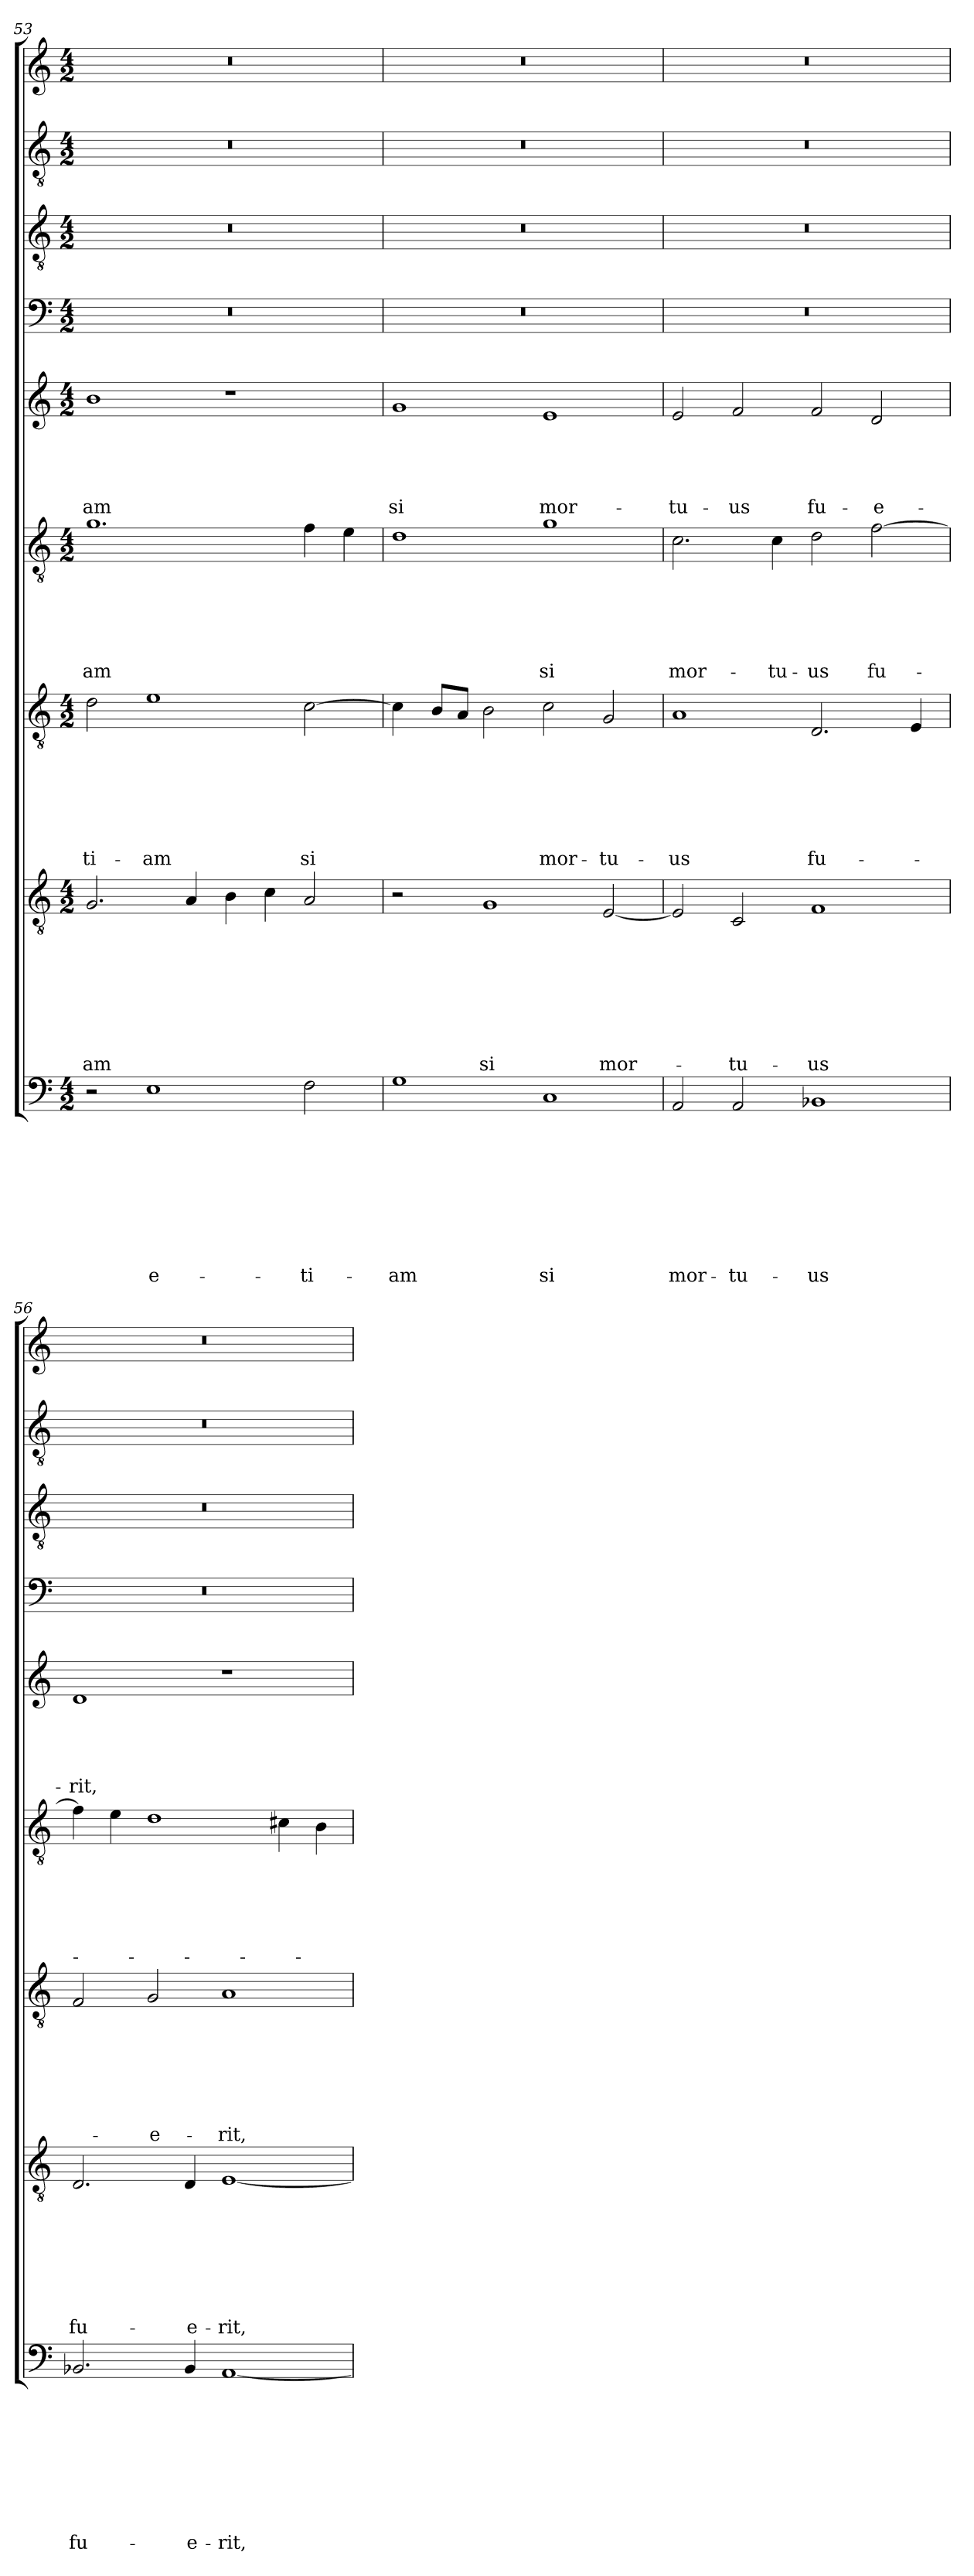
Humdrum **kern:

**kern	**text	**text	**text	**text	**text	**text	**text	**text	**text	**kern	**text	**text	**text	**text	**text	**text	**text	**text	**kern	**text	**text	**text	**text	**text	**text	**text	**kern	**text	**text	**text	**text	**text	**text	**kern	**text	**text	**text	**text	**text	**kern	**kern	**kern	**kern
*part9	*part9	*part9	*part9	*part9	*part9	*part9	*part9	*part9	*part9	*part8	*part8	*part8	*part8	*part8	*part8	*part8	*part8	*part8	*part7	*part7	*part7	*part7	*part7	*part7	*part7	*part7	*part6	*part6	*part6	*part6	*part6	*part6	*part6	*part5	*part5	*part5	*part5	*part5	*part5	*part4	*part3	*part2	*part1
*staff9	*staff9	*staff9	*staff9	*staff9	*staff9	*staff9	*staff9	*staff9	*staff9	*staff8	*staff8	*staff8	*staff8	*staff8	*staff8	*staff8	*staff8	*staff8	*staff7	*staff7	*staff7	*staff7	*staff7	*staff7	*staff7	*staff7	*staff6	*staff6	*staff6	*staff6	*staff6	*staff6	*staff6	*staff5	*staff5	*staff5	*staff5	*staff5	*staff5	*staff4	*staff3	*staff2	*staff1
*clefF4	*	*	*	*	*	*	*	*	*	*clefGv2	*	*	*	*	*	*	*	*	*clefGv2	*	*	*	*	*	*	*	*clefGv2	*	*	*	*	*	*	*clefG2	*	*	*	*	*	*clefF4	*clefGv2	*clefGv2	*clefG2
*k[]	*	*	*	*	*	*	*	*	*	*k[]	*	*	*	*	*	*	*	*	*k[]	*	*	*	*	*	*	*	*k[]	*	*	*	*	*	*	*k[]	*	*	*	*	*	*k[]	*k[]	*k[]	*k[]
*a:	*	*	*	*	*	*	*	*	*	*a:	*	*	*	*	*	*	*	*	*a:	*	*	*	*	*	*	*	*a:	*	*	*	*	*	*	*a:	*	*	*	*	*	*a:	*a:	*a:	*a:
*M4/2	*	*	*	*	*	*	*	*	*	*M4/2	*	*	*	*	*	*	*	*	*M4/2	*	*	*	*	*	*	*	*M4/2	*	*	*	*	*	*	*M4/2	*	*	*	*	*	*M4/2	*M4/2	*M4/2	*M4/2
=53	=53	=53	=53	=53	=53	=53	=53	=53	=53	=53	=53	=53	=53	=53	=53	=53	=53	=53	=53	=53	=53	=53	=53	=53	=53	=53	=53	=53	=53	=53	=53	=53	=53	=53	=53	=53	=53	=53	=53	=53	=53	=53	=53
!	!	!	!	!	!	!	!	!	!	!	!	!	!	!	!	!	!	!LO:LY:b	!	!	!	!	!	!	!	!LO:LY:b	!	!	!	!	!	!	!LO:LY:b	!	!	!	!	!	!LO:LY:b	!	!	!	!
2r	.	.	.	.	.	.	.	.	.	2.G/	.	.	.	.	.	.	.	-am	2d\	.	.	.	.	.	.	-ti-	1.g	.	.	.	.	.	-am	1b	.	.	.	.	-am	0r	0r	0r	0r
!	!	!	!	!	!	!	!	!	!LO:LY:b	!	!	!	!	!	!	!	!	!	!	!	!	!	!	!	!	!LO:LY:b	!	!	!	!	!	!	!	!	!	!	!	!	!	!	!	!	!
1E	.	.	.	.	.	.	.	.	e-	.	.	.	.	.	.	.	.	.	1e	.	.	.	.	.	.	-am	.	.	.	.	.	.	.	.	.	.	.	.	.	.	.	.	.
.	.	.	.	.	.	.	.	.	.	4A/	.	.	.	.	.	.	.	.	.	.	.	.	.	.	.	.	.	.	.	.	.	.	.	.	.	.	.	.	.	.	.	.	.
.	.	.	.	.	.	.	.	.	.	4B\	.	.	.	.	.	.	.	.	.	.	.	.	.	.	.	.	.	.	.	.	.	.	.	1r	.	.	.	.	.	.	.	.	.
.	.	.	.	.	.	.	.	.	.	4c\	.	.	.	.	.	.	.	.	.	.	.	.	.	.	.	.	.	.	.	.	.	.	.	.	.	.	.	.	.	.	.	.	.
!	!	!	!	!	!	!	!	!	!LO:LY:b	!	!	!	!	!	!	!	!	!	!	!	!	!	!	!	!	!LO:LY:b	!	!	!	!	!	!	!	!	!	!	!	!	!	!	!	!	!
2F\	.	.	.	.	.	.	.	.	-ti-	2A/	.	.	.	.	.	.	.	.	[2c\	.	.	.	.	.	.	si	4f\	.	.	.	.	.	.	.	.	.	.	.	.	.	.	.	.
.	.	.	.	.	.	.	.	.	.	.	.	.	.	.	.	.	.	.	.	.	.	.	.	.	.	.	4e\	.	.	.	.	.	.	.	.	.	.	.	.	.	.	.	.
!!LO:LB:g=z
=54	=54	=54	=54	=54	=54	=54	=54	=54	=54	=54	=54	=54	=54	=54	=54	=54	=54	=54	=54	=54	=54	=54	=54	=54	=54	=54	=54	=54	=54	=54	=54	=54	=54	=54	=54	=54	=54	=54	=54	=54	=54	=54	=54
!	!	!	!	!	!	!	!	!	!LO:LY:b	!	!	!	!	!	!	!	!	!	!	!	!	!	!	!	!	!	!	!	!	!	!	!	!	!	!	!	!	!	!LO:LY:b	!	!	!	!
1G	.	.	.	.	.	.	.	.	-am	2r	.	.	.	.	.	.	.	.	4c\]	.	.	.	.	.	.	.	1d	.	.	.	.	.	.	1g	.	.	.	.	si	0r	0r	0r	0r
.	.	.	.	.	.	.	.	.	.	.	.	.	.	.	.	.	.	.	8B/L	.	.	.	.	.	.	.	.	.	.	.	.	.	.	.	.	.	.	.	.	.	.	.	.
.	.	.	.	.	.	.	.	.	.	.	.	.	.	.	.	.	.	.	8A/J	.	.	.	.	.	.	.	.	.	.	.	.	.	.	.	.	.	.	.	.	.	.	.	.
!	!	!	!	!	!	!	!	!	!	!	!	!	!	!	!	!	!	!LO:LY:b	!	!	!	!	!	!	!	!	!	!	!	!	!	!	!	!	!	!	!	!	!	!	!	!	!
.	.	.	.	.	.	.	.	.	.	1G	.	.	.	.	.	.	.	si	2B\	.	.	.	.	.	.	.	.	.	.	.	.	.	.	.	.	.	.	.	.	.	.	.	.
!	!	!	!	!	!	!	!	!	!LO:LY:b	!	!	!	!	!	!	!	!	!	!	!	!	!	!	!	!	!LO:LY:b	!	!	!	!	!	!	!LO:LY:b	!	!	!	!	!	!LO:LY:b	!	!	!	!
1C	.	.	.	.	.	.	.	.	si	.	.	.	.	.	.	.	.	.	2c\	.	.	.	.	.	.	mor-	1g	.	.	.	.	.	si	1e	.	.	.	.	mor-	.	.	.	.
!	!	!	!	!	!	!	!	!	!	!	!	!	!	!	!	!	!	!LO:LY:b	!	!	!	!	!	!	!	!LO:LY:b	!	!	!	!	!	!	!	!	!	!	!	!	!	!	!	!	!
.	.	.	.	.	.	.	.	.	.	[2E/	.	.	.	.	.	.	.	mor-	2G/	.	.	.	.	.	.	-tu-	.	.	.	.	.	.	.	.	.	.	.	.	.	.	.	.	.
=55	=55	=55	=55	=55	=55	=55	=55	=55	=55	=55	=55	=55	=55	=55	=55	=55	=55	=55	=55	=55	=55	=55	=55	=55	=55	=55	=55	=55	=55	=55	=55	=55	=55	=55	=55	=55	=55	=55	=55	=55	=55	=55	=55
!	!	!	!	!	!	!	!	!	!LO:LY:b	!	!	!	!	!	!	!	!	!	!	!	!	!	!	!	!	!LO:LY:b	!	!	!	!	!	!	!LO:LY:b	!	!	!	!	!	!LO:LY:b	!	!	!	!
2AA/	.	.	.	.	.	.	.	.	mor-	2E/]	.	.	.	.	.	.	.	.	1A	.	.	.	.	.	.	-us	2.c\	.	.	.	.	.	mor-	2e/	.	.	.	.	-tu-	0r	0r	0r	0r
!	!	!	!	!	!	!	!	!	!LO:LY:b	!	!	!	!	!	!	!	!	!LO:LY:b	!	!	!	!	!	!	!	!	!	!	!	!	!	!	!	!	!	!	!	!	!LO:LY:b	!	!	!	!
2AA/	.	.	.	.	.	.	.	.	-tu-	2C/	.	.	.	.	.	.	.	-tu-	.	.	.	.	.	.	.	.	.	.	.	.	.	.	.	2f/	.	.	.	.	-us	.	.	.	.
!	!	!	!	!	!	!	!	!	!	!	!	!	!	!	!	!	!	!	!	!	!	!	!	!	!	!	!	!	!	!	!	!	!LO:LY:b	!	!	!	!	!	!	!	!	!	!
.	.	.	.	.	.	.	.	.	.	.	.	.	.	.	.	.	.	.	.	.	.	.	.	.	.	.	4c\	.	.	.	.	.	-tu-	.	.	.	.	.	.	.	.	.	.
!	!	!	!	!	!	!	!	!	!LO:LY:b	!	!	!	!	!	!	!	!	!LO:LY:b	!	!	!	!	!	!	!	!LO:LY:b	!	!	!	!	!	!	!LO:LY:b	!	!	!	!	!	!LO:LY:b	!	!	!	!
1BB-X	.	.	.	.	.	.	.	.	-us	1F	.	.	.	.	.	.	.	-us	2.D/	.	.	.	.	.	.	fu-	2d\	.	.	.	.	.	-us	2f/	.	.	.	.	fu-	.	.	.	.
!	!	!	!	!	!	!	!	!	!	!	!	!	!	!	!	!	!	!	!	!	!	!	!	!	!	!	!	!	!	!	!	!	!LO:LY:b	!	!	!	!	!	!LO:LY:b	!	!	!	!
.	.	.	.	.	.	.	.	.	.	.	.	.	.	.	.	.	.	.	.	.	.	.	.	.	.	.	[2f\	.	.	.	.	.	fu-	2d/	.	.	.	.	-e-	.	.	.	.
.	.	.	.	.	.	.	.	.	.	.	.	.	.	.	.	.	.	.	4E/	.	.	.	.	.	.	.	.	.	.	.	.	.	.	.	.	.	.	.	.	.	.	.	.
=56	=56	=56	=56	=56	=56	=56	=56	=56	=56	=56	=56	=56	=56	=56	=56	=56	=56	=56	=56	=56	=56	=56	=56	=56	=56	=56	=56	=56	=56	=56	=56	=56	=56	=56	=56	=56	=56	=56	=56	=56	=56	=56	=56
!	!	!	!	!	!	!	!	!	!LO:LY:b	!	!	!	!	!	!	!	!	!LO:LY:b	!	!	!	!	!	!	!	!	!	!	!	!	!	!	!	!	!	!	!	!	!LO:LY:b	!	!	!	!
2.BB-X/	.	.	.	.	.	.	.	.	fu-	2.D/	.	.	.	.	.	.	.	fu-	2F/	.	.	.	.	.	.	.	4f\]	.	.	.	.	.	.	1d	.	.	.	.	-rit,	0r	0r	0r	0r
.	.	.	.	.	.	.	.	.	.	.	.	.	.	.	.	.	.	.	.	.	.	.	.	.	.	.	4e\	.	.	.	.	.	.	.	.	.	.	.	.	.	.	.	.
!	!	!	!	!	!	!	!	!	!	!	!	!	!	!	!	!	!	!	!	!	!	!	!	!	!	!LO:LY:b	!	!	!	!	!	!	!	!	!	!	!	!	!	!	!	!	!
.	.	.	.	.	.	.	.	.	.	.	.	.	.	.	.	.	.	.	2G/	.	.	.	.	.	.	-e-	1d	.	.	.	.	.	.	.	.	.	.	.	.	.	.	.	.
!	!	!	!	!	!	!	!	!	!LO:LY:b	!	!	!	!	!	!	!	!	!LO:LY:b	!	!	!	!	!	!	!	!	!	!	!	!	!	!	!	!	!	!	!	!	!	!	!	!	!
4BB-/	.	.	.	.	.	.	.	.	-e-	4D/	.	.	.	.	.	.	.	-e-	.	.	.	.	.	.	.	.	.	.	.	.	.	.	.	.	.	.	.	.	.	.	.	.	.
!	!	!	!	!	!	!	!	!	!LO:LY:b	!	!	!	!	!	!	!	!	!LO:LY:b	!	!	!	!	!	!	!	!LO:LY:b	!	!	!	!	!	!	!	!	!	!	!	!	!	!	!	!	!
[1AA	.	.	.	.	.	.	.	.	-rit,	[1E	.	.	.	.	.	.	.	-rit,	1A	.	.	.	.	.	.	-rit,	.	.	.	.	.	.	.	1r	.	.	.	.	.	.	.	.	.
.	.	.	.	.	.	.	.	.	.	.	.	.	.	.	.	.	.	.	.	.	.	.	.	.	.	.	4c#X\	.	.	.	.	.	.	.	.	.	.	.	.	.	.	.	.
.	.	.	.	.	.	.	.	.	.	.	.	.	.	.	.	.	.	.	.	.	.	.	.	.	.	.	4B\	.	.	.	.	.	.	.	.	.	.	.	.	.	.	.	.
=	=	=	=	=	=	=	=	=	=	=	=	=	=	=	=	=	=	=	=	=	=	=	=	=	=	=	=	=	=	=	=	=	=	=	=	=	=	=	=	=	=	=	=
*-	*-	*-	*-	*-	*-	*-	*-	*-	*-	*-	*-	*-	*-	*-	*-	*-	*-	*-	*-	*-	*-	*-	*-	*-	*-	*-	*-	*-	*-	*-	*-	*-	*-	*-	*-	*-	*-	*-	*-	*-	*-	*-	*-
